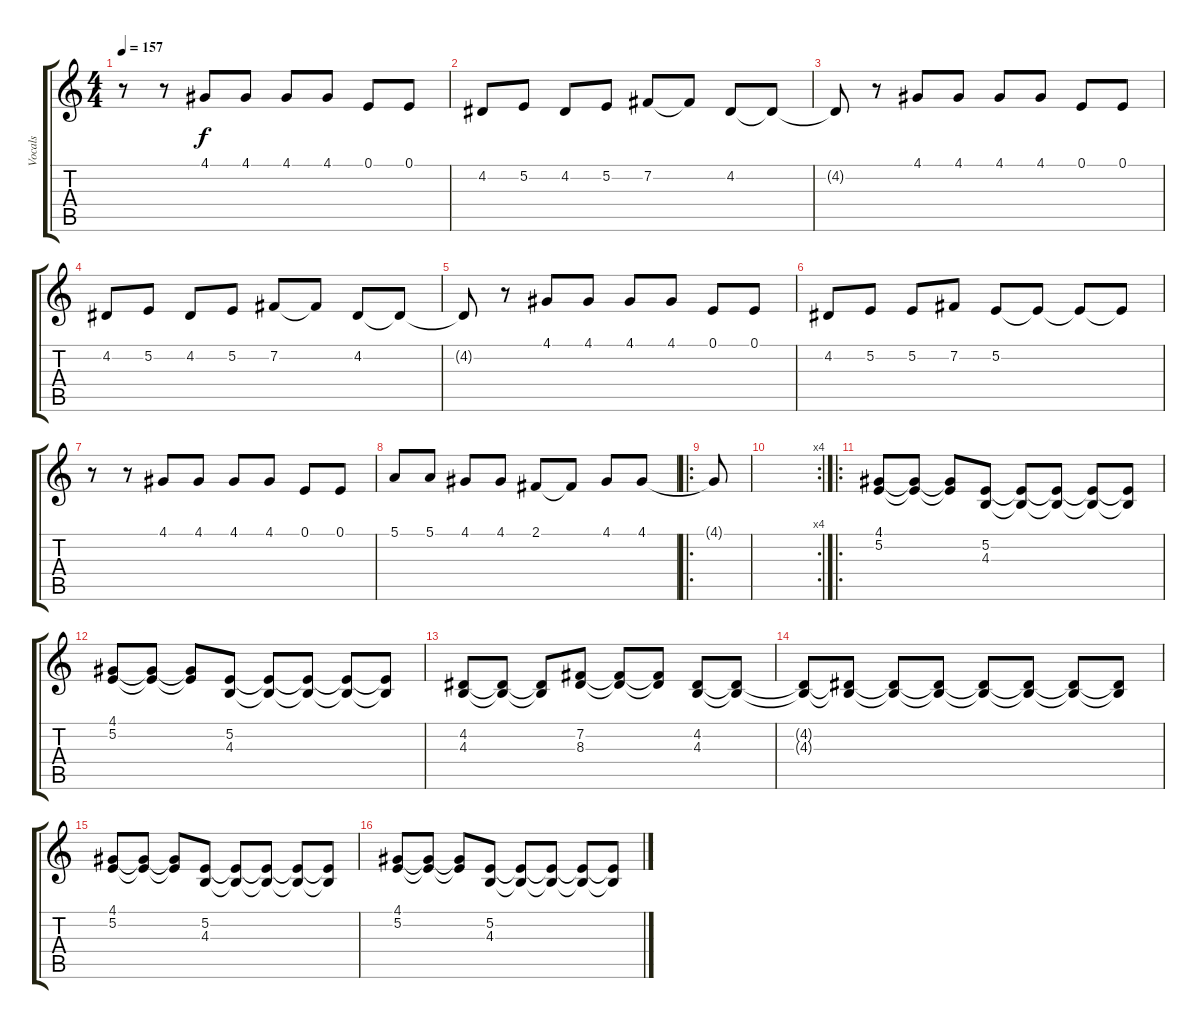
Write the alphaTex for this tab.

\track ("Vocals" "Vocals") {instrument trumpet}
\staff {score tabs}
\tuning (E4 B3 G3 D3 A2 E2) {hide}
\ts (4 4)
\tempo 157
\clef g2
\ks c
r.8{dy f} r.8 4.1.8 4.1.8 4.1.8 4.1.8 0.1.8 0.1.8 |
4.2.8 5.2.8 4.2.8 5.2.8 7.2.8 7.2{t}.8 4.2.8 4.2{t}.8 |
4.2{t}.8 r.8 4.1.8 4.1.8 4.1.8 4.1.8 0.1.8 0.1.8 |
4.2.8 5.2.8 4.2.8 5.2.8 7.2.8 7.2{t}.8 4.2.8 4.2{t}.8 |
4.2{t}.8 r.8 4.1.8 4.1.8 4.1.8 4.1.8 0.1.8 0.1.8 |
4.2.8 5.2.8 5.2.8 7.2.8 5.2.8 5.2{t}.8 5.2{t}.8 5.2{t}.8 |
r.8 r.8 4.1.8 4.1.8 4.1.8 4.1.8 0.1.8 0.1.8 |
5.1.8 5.1.8 4.1.8 4.1.8 2.1.8 2.1{t}.8 4.1.8 4.1.8 |
\ro
4.1{t}.8 |
\rc 4
|
\ro
(4.1 5.2).8 (4.1{t} 5.2{t}).8 (4.1{t} 5.2{t}).8 (5.2 4.3).8 (5.2{t} 4.3{t}).8 (5.2{t} 4.3{t}).8 (5.2{t} 4.3{t}).8 (5.2{t} 4.3{t}).8 |
(4.1 5.2).8 (4.1{t} 5.2{t}).8 (4.1{t} 5.2{t}).8 (5.2 4.3).8 (5.2{t} 4.3{t}).8 (5.2{t} 4.3{t}).8 (5.2{t} 4.3{t}).8 (5.2{t} 4.3{t}).8 |
(4.2 4.3).8 (4.2{t} 4.3{t}).8 (4.2{t} 4.3{t}).8 (7.2 8.3).8 (7.2{t} 8.3{t}).8 (7.2{t} 8.3{t}).8 (4.2 4.3).8 (4.2{t} 4.3{t}).8 |
(4.2{t} 4.3{t}).8 (4.2{t} 4.3{t}).8 (4.2{t} 4.3{t}).8 (4.2{t} 4.3{t}).8 (4.2{t} 4.3{t}).8 (4.2{t} 4.3{t}).8 (4.2{t} 4.3{t}).8 (4.2{t} 4.3{t}).8 |
(4.1 5.2).8 (4.1{t} 5.2{t}).8 (4.1{t} 5.2{t}).8 (5.2 4.3).8 (5.2{t} 4.3{t}).8 (5.2{t} 4.3{t}).8 (5.2{t} 4.3{t}).8 (5.2{t} 4.3{t}).8 |
(4.1 5.2).8 (4.1{t} 5.2{t}).8 (4.1{t} 5.2{t}).8 (5.2 4.3).8 (5.2{t} 4.3{t}).8 (5.2{t} 4.3{t}).8 (5.2{t} 4.3{t}).8 (5.2{t} 4.3{t}).8
